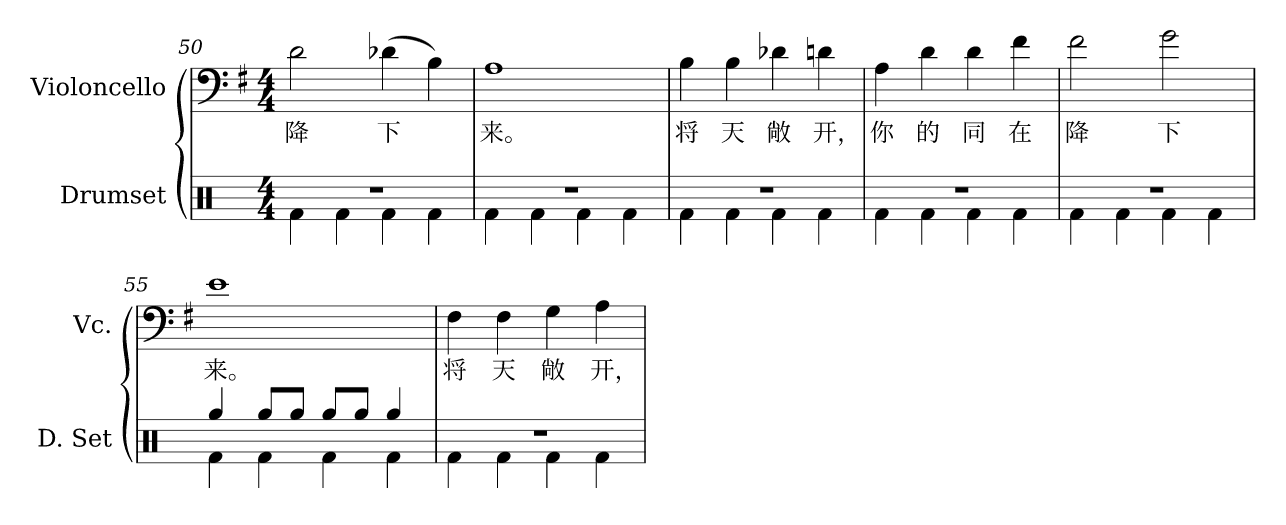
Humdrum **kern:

**kern	**kern	**text
*part2	*part1	*part1
*staff2	*staff1	*staff1
*I"Drumset	*I"Violoncello	*
*I'D. Set	*I'Vc.	*
*clefX	*clefF4	*
*k[]	*k[f#]	*
*M4/4	*M4/4	*
=50	=50	=50
*^	*	*
!	!	!	!LO:LY:b
1r	4Rf\	2d\	降
.	4Rf\	.	.
!	!	!	!LO:LY:b
.	4Rf\	(>4d-X\	下
.	4Rf\	4B\)	.
=51	=51	=51	=51
!	!	!	!LO:LY:b
1r	4Rf\	1A	来。
.	4Rf\	.	.
.	4Rf\	.	.
.	4Rf\	.	.
=52	=52	=52	=52
!	!	!	!LO:LY:b
1r	4Rf\	4B\	将
!	!	!	!LO:LY:b
.	4Rf\	4B\	天
!	!	!	!LO:LY:b
.	4Rf\	4d-X\	敞
!	!	!	!LO:LY:b
.	4Rf\	4dn\	开，
=53	=53	=53	=53
!	!	!	!LO:LY:b
1r	4Rf\	4A\	你
!	!	!	!LO:LY:b
.	4Rf\	4d\	的
!	!	!	!LO:LY:b
.	4Rf\	4d\	同
!	!	!	!LO:LY:b
.	4Rf\	4f#\	在
=54	=54	=54	=54
!	!	!	!LO:LY:b
1r	4Rf\	2f#\	降
.	4Rf\	.	.
!	!	!	!LO:LY:b
.	4Rf\	2g\	下
.	4Rf\	.	.
=55	=55	=55	=55
!	!	!	!LO:LY:b
4Rgg/	4Rf\	1e	来。
8Rgg/L	4Rf\	.	.
8Rgg/J	.	.	.
8Rgg/L	4Rf\	.	.
8Rgg/J	.	.	.
4Rgg/	4Rf\	.	.
=56	=56	=56	=56
!	!	!	!LO:LY:b
1r	4Rf\	4F#\	将
!	!	!	!LO:LY:b
.	4Rf\	4F#\	天
!	!	!	!LO:LY:b
.	4Rf\	4G\	敞
!	!	!	!LO:LY:b
.	4Rf\	4A\	开，
*v	*v	*	*
=	=	=
*-	*-	*-
